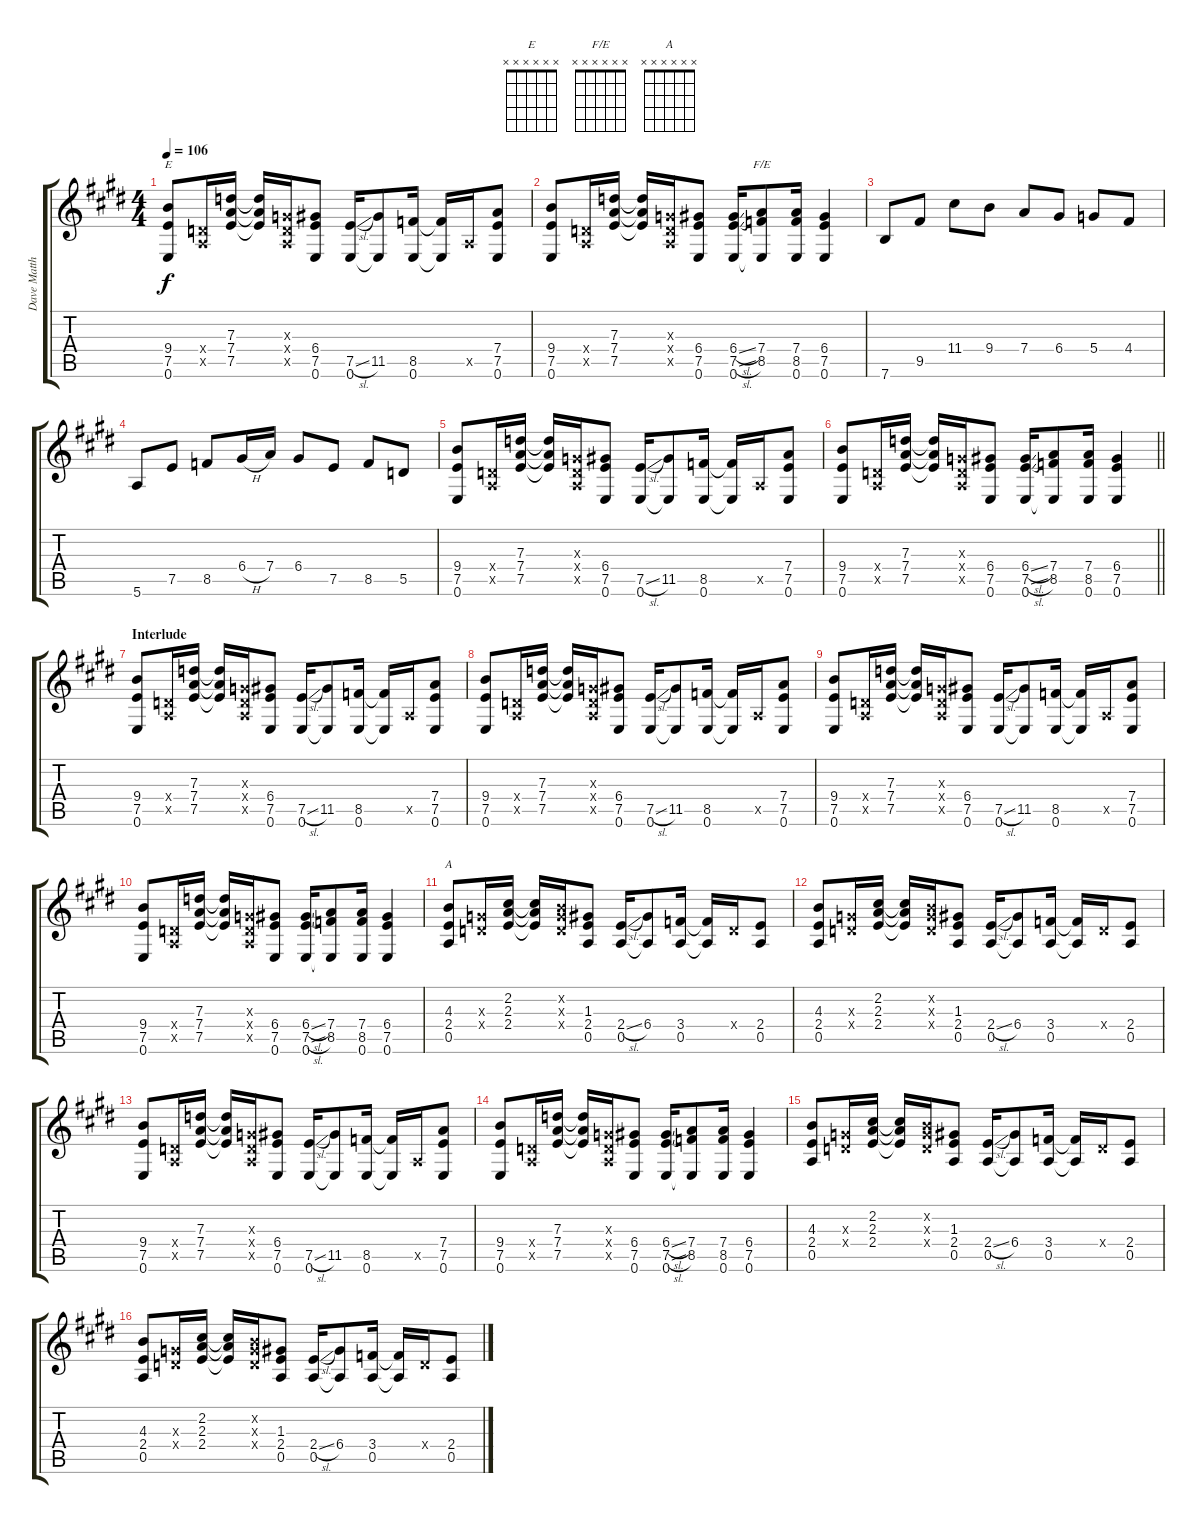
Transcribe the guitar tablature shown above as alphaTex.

\track ("Dave Matthews" "Dave Matth") {instrument acousticguitarsteel}
\staff {score tabs}
\tuning (E4 B3 G3 D3 A2 E2) {hide}
\chord ("E" x x x x x x)
\chord ("F/E" x x x x x x)
\chord ("A" x x x x x x)
\ts (4 4)
\tempo 106
\clef g2
\ks e
(9.4 7.5 0.6).8{ch "E" dy f} (0.4{x} 0.5{x}).16 (7.3 7.4 7.5).16 (7.3{t} 7.4{t} 7.5{t}).16 (0.3{x} 0.4{x} 0.5{x}).16 (6.4 7.5 0.6).8 (7.5{sl} 0.6).16 (11.5 0.6{t}).8 (8.5 0.6).16 (8.5{t} 0.6{t}).16 0.5{x}.16 (7.4 7.5 0.6).8 |
(9.4 7.5 0.6).8 (0.4{x} 0.5{x}).16 (7.3 7.4 7.5).16 (7.3{t} 7.4{t} 7.5{t}).16 (0.3{x} 0.4{x} 0.5{x}).16 (6.4 7.5 0.6).8 (6.4{sl} 7.5{sl} 0.6).16 (7.4 8.5 0.6{t}).8{ch "F/E"} (7.4 8.5 0.6).16 (6.4 7.5 0.6).4 |
7.6.8 9.5.8 11.4.8 9.4.8 7.4.8 6.4.8 5.4.8 4.4.8 |
5.6.8 7.5.8 8.5.8 6.4{h}.16 7.4.16 6.4.8 7.5.8 8.5.8 5.5.8 |
(9.4 7.5 0.6).8 (0.4{x} 0.5{x}).16 (7.3 7.4 7.5).16 (7.3{t} 7.4{t} 7.5{t}).16 (0.3{x} 0.4{x} 0.5{x}).16 (6.4 7.5 0.6).8 (7.5{sl} 0.6).16 (11.5 0.6{t}).8 (8.5 0.6).16 (8.5{t} 0.6{t}).16 0.5{x}.16 (7.4 7.5 0.6).8 |
\barLineRight lightlight
(9.4 7.5 0.6).8 (0.4{x} 0.5{x}).16 (7.3 7.4 7.5).16 (7.3{t} 7.4{t} 7.5{t}).16 (0.3{x} 0.4{x} 0.5{x}).16 (6.4 7.5 0.6).8 (6.4{sl} 7.5{sl} 0.6).16 (7.4 8.5 0.6{t}).8 (7.4 8.5 0.6).16 (6.4 7.5 0.6).4 |
\section ("" "Interlude")
(9.4 7.5 0.6).8 (0.4{x} 0.5{x}).16 (7.3 7.4 7.5).16 (7.3{t} 7.4{t} 7.5{t}).16 (0.3{x} 0.4{x} 0.5{x}).16 (6.4 7.5 0.6).8 (7.5{sl} 0.6).16 (11.5 0.6{t}).8 (8.5 0.6).16 (8.5{t} 0.6{t}).16 0.5{x}.16 (7.4 7.5 0.6).8 |
(9.4 7.5 0.6).8 (0.4{x} 0.5{x}).16 (7.3 7.4 7.5).16 (7.3{t} 7.4{t} 7.5{t}).16 (0.3{x} 0.4{x} 0.5{x}).16 (6.4 7.5 0.6).8 (7.5{sl} 0.6).16 (11.5 0.6{t}).8 (8.5 0.6).16 (8.5{t} 0.6{t}).16 0.5{x}.16 (7.4 7.5 0.6).8 |
(9.4 7.5 0.6).8 (0.4{x} 0.5{x}).16 (7.3 7.4 7.5).16 (7.3{t} 7.4{t} 7.5{t}).16 (0.3{x} 0.4{x} 0.5{x}).16 (6.4 7.5 0.6).8 (7.5{sl} 0.6).16 (11.5 0.6{t}).8 (8.5 0.6).16 (8.5{t} 0.6{t}).16 0.5{x}.16 (7.4 7.5 0.6).8 |
(9.4 7.5 0.6).8 (0.4{x} 0.5{x}).16 (7.3 7.4 7.5).16 (7.3{t} 7.4{t} 7.5{t}).16 (0.3{x} 0.4{x} 0.5{x}).16 (6.4 7.5 0.6).8 (6.4{sl} 7.5{sl} 0.6).16 (7.4 8.5 0.6{t}).8 (7.4 8.5 0.6).16 (6.4 7.5 0.6).4 |
(4.3 2.4 0.5).8{ch "A"} (0.3{x} 0.4{x}).16 (2.2 2.3 2.4).16 (2.2{t} 2.3{t} 2.4{t}).16 (0.2{x} 0.3{x} 0.4{x}).16 (1.3 2.4 0.5).8 (2.4{sl} 0.5).16 (6.4 0.5{t}).8 (3.4 0.5).16 (3.4{t} 0.5{t}).16 0.4{x}.16 (2.4 0.5).8 |
(4.3 2.4 0.5).8 (0.3{x} 0.4{x}).16 (2.2 2.3 2.4).16 (2.2{t} 2.3{t} 2.4{t}).16 (0.2{x} 0.3{x} 0.4{x}).16 (1.3 2.4 0.5).8 (2.4{sl} 0.5).16 (6.4 0.5{t}).8 (3.4 0.5).16 (3.4{t} 0.5{t}).16 0.4{x}.16 (2.4 0.5).8 |
(9.4 7.5 0.6).8 (0.4{x} 0.5{x}).16 (7.3 7.4 7.5).16 (7.3{t} 7.4{t} 7.5{t}).16 (0.3{x} 0.4{x} 0.5{x}).16 (6.4 7.5 0.6).8 (7.5{sl} 0.6).16 (11.5 0.6{t}).8 (8.5 0.6).16 (8.5{t} 0.6{t}).16 0.5{x}.16 (7.4 7.5 0.6).8 |
(9.4 7.5 0.6).8 (0.4{x} 0.5{x}).16 (7.3 7.4 7.5).16 (7.3{t} 7.4{t} 7.5{t}).16 (0.3{x} 0.4{x} 0.5{x}).16 (6.4 7.5 0.6).8 (6.4{sl} 7.5{sl} 0.6).16 (7.4 8.5 0.6{t}).8 (7.4 8.5 0.6).16 (6.4 7.5 0.6).4 |
(4.3 2.4 0.5).8 (0.3{x} 0.4{x}).16 (2.2 2.3 2.4).16 (2.2{t} 2.3{t} 2.4{t}).16 (0.2{x} 0.3{x} 0.4{x}).16 (1.3 2.4 0.5).8 (2.4{sl} 0.5).16 (6.4 0.5{t}).8 (3.4 0.5).16 (3.4{t} 0.5{t}).16 0.4{x}.16 (2.4 0.5).8 |
(4.3 2.4 0.5).8 (0.3{x} 0.4{x}).16 (2.2 2.3 2.4).16 (2.2{t} 2.3{t} 2.4{t}).16 (0.2{x} 0.3{x} 0.4{x}).16 (1.3 2.4 0.5).8 (2.4{sl} 0.5).16 (6.4 0.5{t}).8 (3.4 0.5).16 (3.4{t} 0.5{t}).16 0.4{x}.16 (2.4 0.5).8
